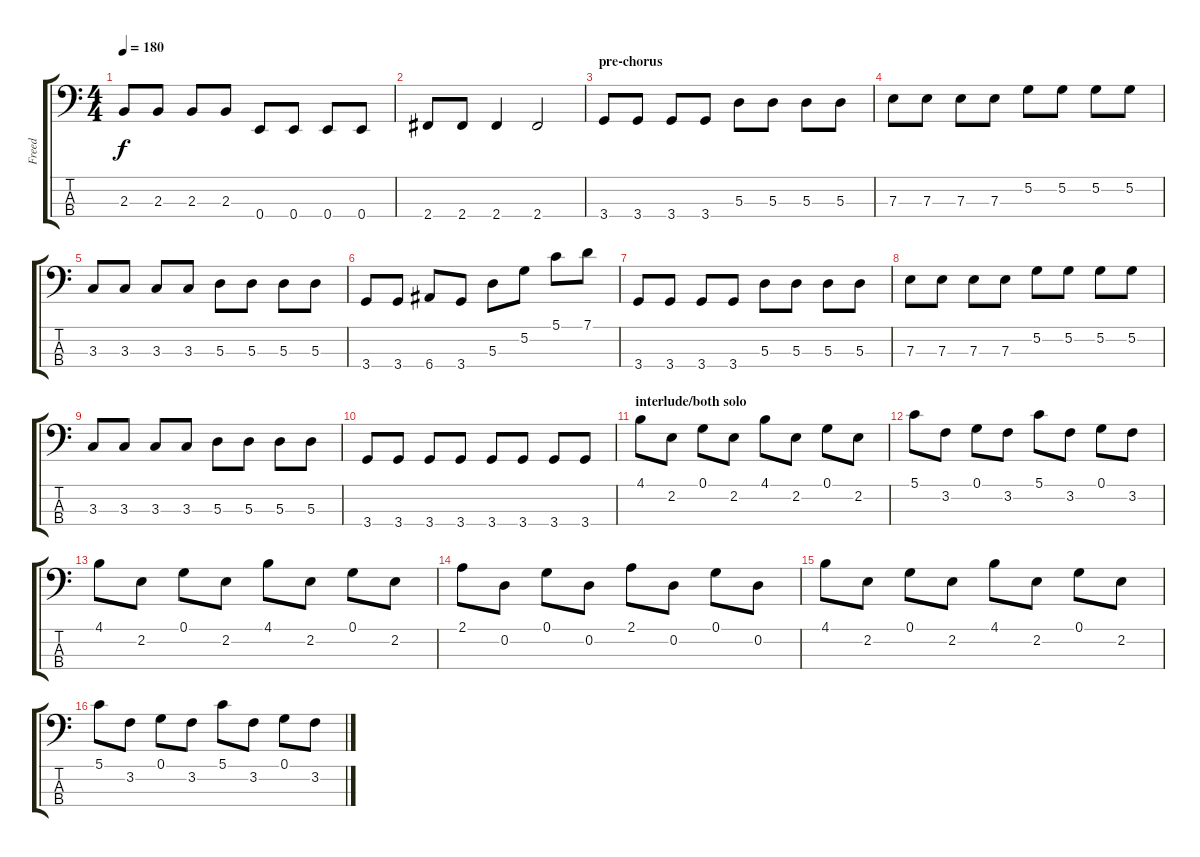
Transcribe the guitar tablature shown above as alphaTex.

\track ("Freed" "Freed") {instrument electricbassfinger}
\staff {score tabs}
\tuning (G2 D2 A1 E1) {hide}
\ts (4 4)
\tempo 180
\clef f4
\ks c
2.3.8{dy f} 2.3.8 2.3.8 2.3.8 0.4.8 0.4.8 0.4.8 0.4.8 |
2.4.8 2.4.8 2.4.4 2.4.2 |
\section ("" "pre-chorus")
3.4.8 3.4.8 3.4.8 3.4.8 5.3.8 5.3.8 5.3.8 5.3.8 |
7.3.8 7.3.8 7.3.8 7.3.8 5.2.8 5.2.8 5.2.8 5.2.8 |
3.3.8 3.3.8 3.3.8 3.3.8 5.3.8 5.3.8 5.3.8 5.3.8 |
3.4.8 3.4.8 6.4.8 3.4.8 5.3.8 5.2.8 5.1.8 7.1.8 |
3.4.8 3.4.8 3.4.8 3.4.8 5.3.8 5.3.8 5.3.8 5.3.8 |
7.3.8 7.3.8 7.3.8 7.3.8 5.2.8 5.2.8 5.2.8 5.2.8 |
3.3.8 3.3.8 3.3.8 3.3.8 5.3.8 5.3.8 5.3.8 5.3.8 |
3.4.8 3.4.8 3.4.8 3.4.8 3.4.8 3.4.8 3.4.8 3.4.8 |
\section ("" "interlude/both solo")
4.1.8 2.2.8 0.1.8 2.2.8 4.1.8 2.2.8 0.1.8 2.2.8 |
5.1.8 3.2.8 0.1.8 3.2.8 5.1.8 3.2.8 0.1.8 3.2.8 |
4.1.8 2.2.8 0.1.8 2.2.8 4.1.8 2.2.8 0.1.8 2.2.8 |
2.1.8 0.2.8 0.1.8 0.2.8 2.1.8 0.2.8 0.1.8 0.2.8 |
4.1.8 2.2.8 0.1.8 2.2.8 4.1.8 2.2.8 0.1.8 2.2.8 |
5.1.8 3.2.8 0.1.8 3.2.8 5.1.8 3.2.8 0.1.8 3.2.8
